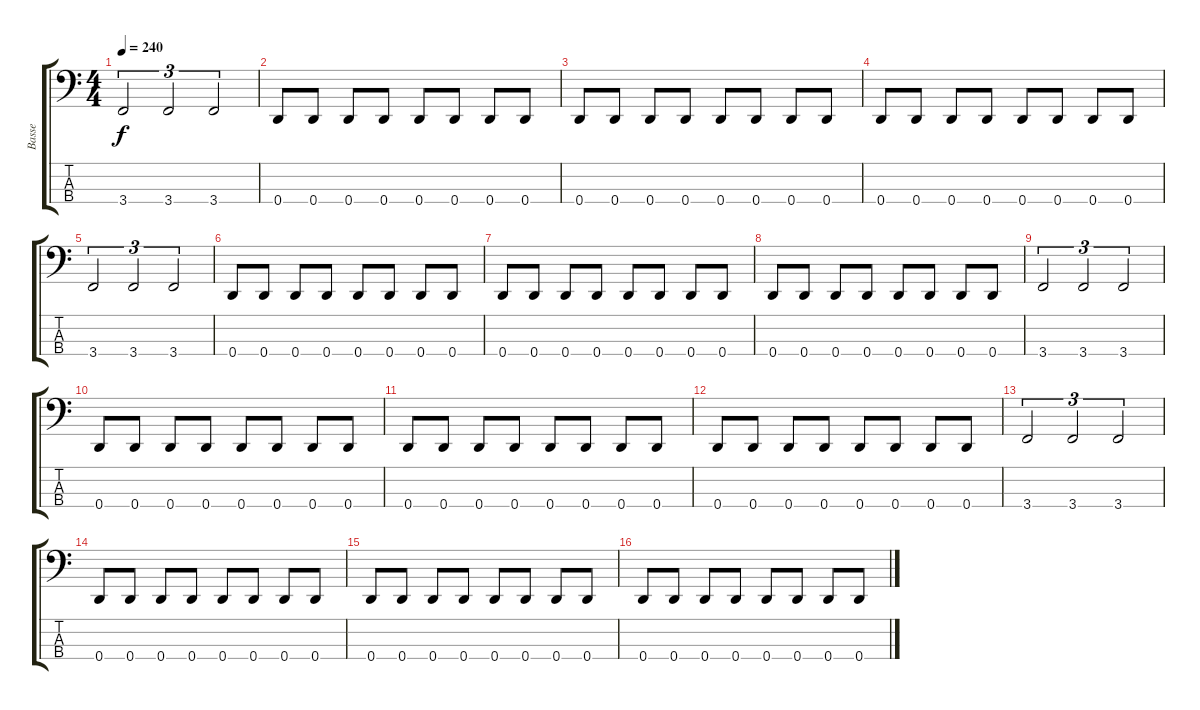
\track ("Basse" "Basse") {instrument electricbasspick}
\staff {score tabs}
\tuning (G2 D2 A1 D1) {hide}
\ts (4 4)
\tempo 240
\clef f4
\ks c
3.4.2{tu (3 2) dy f} 3.4.2{tu (3 2)} 3.4.2{tu (3 2)} |
0.4.8 0.4.8 0.4.8 0.4.8 0.4.8 0.4.8 0.4.8 0.4.8 |
0.4.8 0.4.8 0.4.8 0.4.8 0.4.8 0.4.8 0.4.8 0.4.8 |
0.4.8 0.4.8 0.4.8 0.4.8 0.4.8 0.4.8 0.4.8 0.4.8 |
3.4.2{tu (3 2)} 3.4.2{tu (3 2)} 3.4.2{tu (3 2)} |
0.4.8 0.4.8 0.4.8 0.4.8 0.4.8 0.4.8 0.4.8 0.4.8 |
0.4.8 0.4.8 0.4.8 0.4.8 0.4.8 0.4.8 0.4.8 0.4.8 |
0.4.8 0.4.8 0.4.8 0.4.8 0.4.8 0.4.8 0.4.8 0.4.8 |
3.4.2{tu (3 2)} 3.4.2{tu (3 2)} 3.4.2{tu (3 2)} |
0.4.8 0.4.8 0.4.8 0.4.8 0.4.8 0.4.8 0.4.8 0.4.8 |
0.4.8 0.4.8 0.4.8 0.4.8 0.4.8 0.4.8 0.4.8 0.4.8 |
0.4.8 0.4.8 0.4.8 0.4.8 0.4.8 0.4.8 0.4.8 0.4.8 |
3.4.2{tu (3 2)} 3.4.2{tu (3 2)} 3.4.2{tu (3 2)} |
0.4.8 0.4.8 0.4.8 0.4.8 0.4.8 0.4.8 0.4.8 0.4.8 |
0.4.8 0.4.8 0.4.8 0.4.8 0.4.8 0.4.8 0.4.8 0.4.8 |
0.4.8 0.4.8 0.4.8 0.4.8 0.4.8 0.4.8 0.4.8 0.4.8
